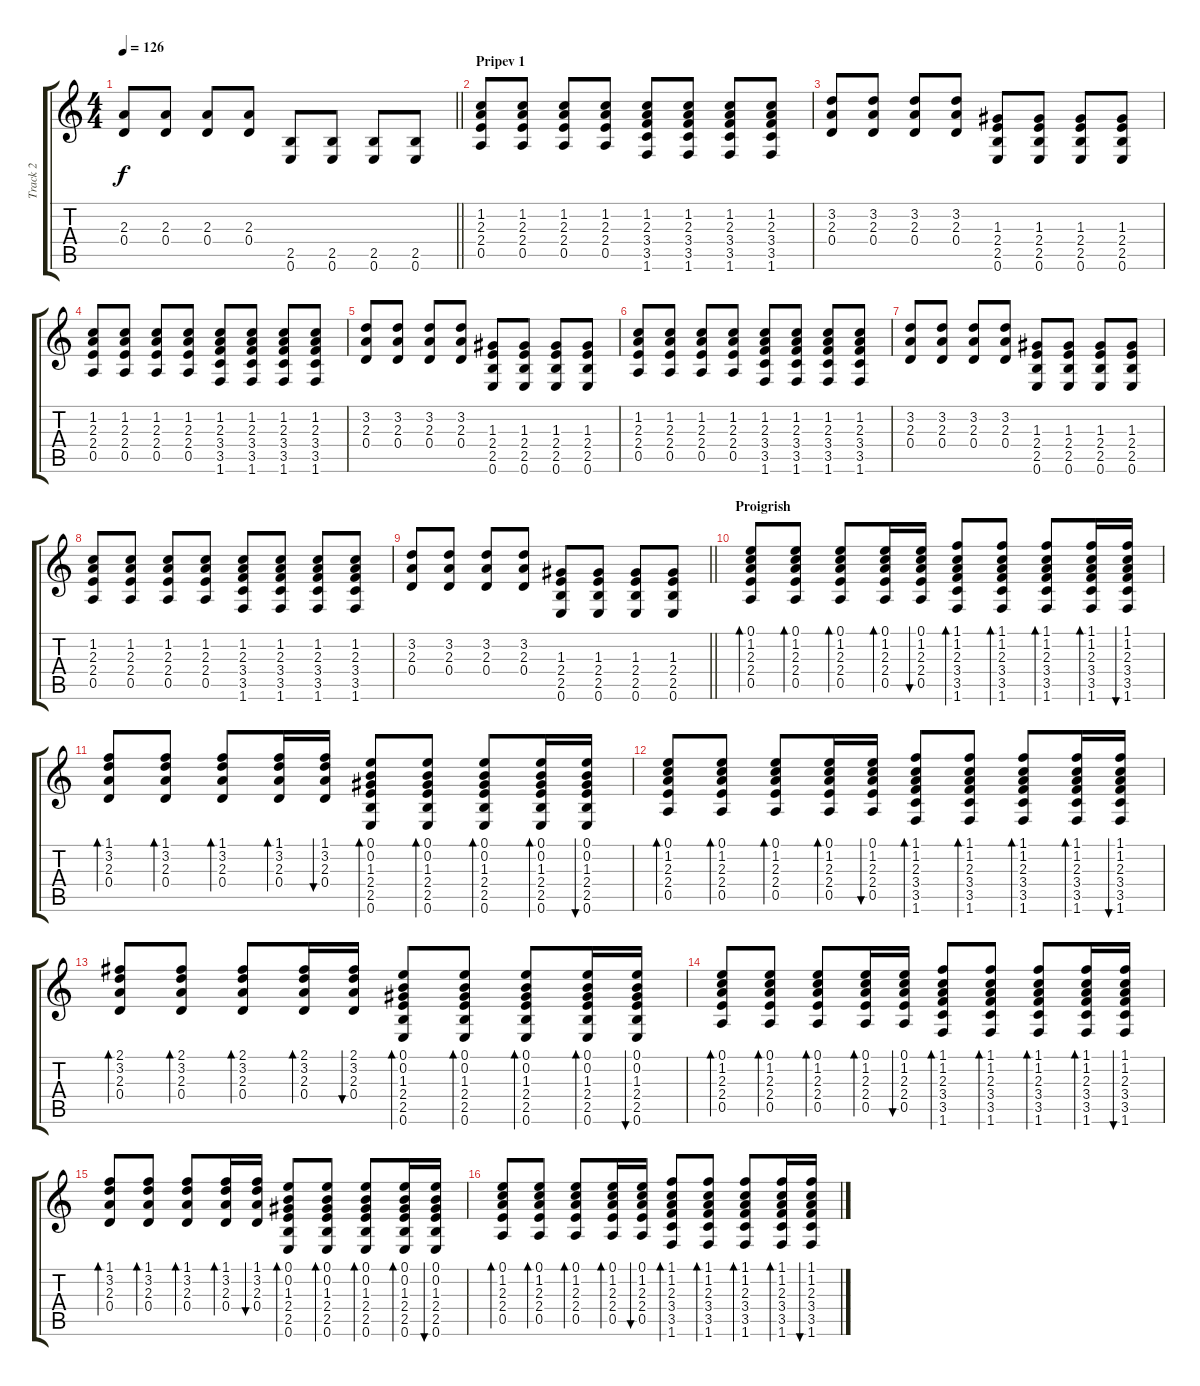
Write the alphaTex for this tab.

\track ("Track 2" "Track 2") {instrument acousticguitarsteel}
\staff {score tabs}
\tuning (E4 B3 G3 D3 A2 E2) {hide}
\ts (4 4)
\tempo 126
\clef g2
\barLineRight lightlight
\ks c
(2.3 0.4).8{dy f} (2.3 0.4).8 (2.3 0.4).8 (2.3 0.4).8 (2.5 0.6).8 (2.5 0.6).8 (2.5 0.6).8 (2.5 0.6).8 |
\section ("" "Pripev 1")
(1.2 2.3 2.4 0.5).8 (1.2 2.3 2.4 0.5).8 (1.2 2.3 2.4 0.5).8 (1.2 2.3 2.4 0.5).8 (1.2 2.3 3.4 3.5 1.6).8 (1.2 2.3 3.4 3.5 1.6).8 (1.2 2.3 3.4 3.5 1.6).8 (1.2 2.3 3.4 3.5 1.6).8 |
(3.2 2.3 0.4).8 (3.2 2.3 0.4).8 (3.2 2.3 0.4).8 (3.2 2.3 0.4).8 (1.3 2.4 2.5 0.6).8 (1.3 2.4 2.5 0.6).8 (1.3 2.4 2.5 0.6).8 (1.3 2.4 2.5 0.6).8 |
(1.2 2.3 2.4 0.5).8 (1.2 2.3 2.4 0.5).8 (1.2 2.3 2.4 0.5).8 (1.2 2.3 2.4 0.5).8 (1.2 2.3 3.4 3.5 1.6).8 (1.2 2.3 3.4 3.5 1.6).8 (1.2 2.3 3.4 3.5 1.6).8 (1.2 2.3 3.4 3.5 1.6).8 |
(3.2 2.3 0.4).8 (3.2 2.3 0.4).8 (3.2 2.3 0.4).8 (3.2 2.3 0.4).8 (1.3 2.4 2.5 0.6).8 (1.3 2.4 2.5 0.6).8 (1.3 2.4 2.5 0.6).8 (1.3 2.4 2.5 0.6).8 |
(1.2 2.3 2.4 0.5).8 (1.2 2.3 2.4 0.5).8 (1.2 2.3 2.4 0.5).8 (1.2 2.3 2.4 0.5).8 (1.2 2.3 3.4 3.5 1.6).8 (1.2 2.3 3.4 3.5 1.6).8 (1.2 2.3 3.4 3.5 1.6).8 (1.2 2.3 3.4 3.5 1.6).8 |
(3.2 2.3 0.4).8 (3.2 2.3 0.4).8 (3.2 2.3 0.4).8 (3.2 2.3 0.4).8 (1.3 2.4 2.5 0.6).8 (1.3 2.4 2.5 0.6).8 (1.3 2.4 2.5 0.6).8 (1.3 2.4 2.5 0.6).8 |
(1.2 2.3 2.4 0.5).8 (1.2 2.3 2.4 0.5).8 (1.2 2.3 2.4 0.5).8 (1.2 2.3 2.4 0.5).8 (1.2 2.3 3.4 3.5 1.6).8 (1.2 2.3 3.4 3.5 1.6).8 (1.2 2.3 3.4 3.5 1.6).8 (1.2 2.3 3.4 3.5 1.6).8 |
\barLineRight lightlight
(3.2 2.3 0.4).8 (3.2 2.3 0.4).8 (3.2 2.3 0.4).8 (3.2 2.3 0.4).8 (1.3 2.4 2.5 0.6).8 (1.3 2.4 2.5 0.6).8 (1.3 2.4 2.5 0.6).8 (1.3 2.4 2.5 0.6).8 |
\section ("" "Proigrish")
(0.1 1.2 2.3 2.4 0.5).8{bd 60} (0.1 1.2 2.3 2.4 0.5).8{bd 60} (0.1 1.2 2.3 2.4 0.5).8{bd 60} (0.1 1.2 2.3 2.4 0.5).16{bd 60} (0.1 1.2 2.3 2.4 0.5).16{bu 60} (1.1 1.2 2.3 3.4 3.5 1.6).8{bd 60} (1.1 1.2 2.3 3.4 3.5 1.6).8{bd 60} (1.1 1.2 2.3 3.4 3.5 1.6).8{bd 60} (1.1 1.2 2.3 3.4 3.5 1.6).16{bd 60} (1.1 1.2 2.3 3.4 3.5 1.6).16{bu 60} |
(1.1 3.2 2.3 0.4).8{bd 60} (1.1 3.2 2.3 0.4).8{bd 60} (1.1 3.2 2.3 0.4).8{bd 60} (1.1 3.2 2.3 0.4).16{bd 60} (1.1 3.2 2.3 0.4).16{bu 60} (0.1 0.2 1.3 2.4 2.5 0.6).8{bd 60} (0.1 0.2 1.3 2.4 2.5 0.6).8{bd 60} (0.1 0.2 1.3 2.4 2.5 0.6).8{bd 60} (0.1 0.2 1.3 2.4 2.5 0.6).16{bd 60} (0.1 0.2 1.3 2.4 2.5 0.6).16{bu 60} |
(0.1 1.2 2.3 2.4 0.5).8{bd 60} (0.1 1.2 2.3 2.4 0.5).8{bd 60} (0.1 1.2 2.3 2.4 0.5).8{bd 60} (0.1 1.2 2.3 2.4 0.5).16{bd 60} (0.1 1.2 2.3 2.4 0.5).16{bu 60} (1.1 1.2 2.3 3.4 3.5 1.6).8{bd 60} (1.1 1.2 2.3 3.4 3.5 1.6).8{bd 60} (1.1 1.2 2.3 3.4 3.5 1.6).8{bd 60} (1.1 1.2 2.3 3.4 3.5 1.6).16{bd 60} (1.1 1.2 2.3 3.4 3.5 1.6).16{bu 60} |
(2.1 3.2 2.3 0.4).8{bd 60} (2.1 3.2 2.3 0.4).8{bd 60} (2.1 3.2 2.3 0.4).8{bd 60} (2.1 3.2 2.3 0.4).16{bd 60} (2.1 3.2 2.3 0.4).16{bu 60} (0.1 0.2 1.3 2.4 2.5 0.6).8{bd 60} (0.1 0.2 1.3 2.4 2.5 0.6).8{bd 60} (0.1 0.2 1.3 2.4 2.5 0.6).8{bd 60} (0.1 0.2 1.3 2.4 2.5 0.6).16{bd 60} (0.1 0.2 1.3 2.4 2.5 0.6).16{bu 60} |
(0.1 1.2 2.3 2.4 0.5).8{bd 60} (0.1 1.2 2.3 2.4 0.5).8{bd 60} (0.1 1.2 2.3 2.4 0.5).8{bd 60} (0.1 1.2 2.3 2.4 0.5).16{bd 60} (0.1 1.2 2.3 2.4 0.5).16{bu 60} (1.1 1.2 2.3 3.4 3.5 1.6).8{bd 60} (1.1 1.2 2.3 3.4 3.5 1.6).8{bd 60} (1.1 1.2 2.3 3.4 3.5 1.6).8{bd 60} (1.1 1.2 2.3 3.4 3.5 1.6).16{bd 60} (1.1 1.2 2.3 3.4 3.5 1.6).16{bu 60} |
(1.1 3.2 2.3 0.4).8{bd 60} (1.1 3.2 2.3 0.4).8{bd 60} (1.1 3.2 2.3 0.4).8{bd 60} (1.1 3.2 2.3 0.4).16{bd 60} (1.1 3.2 2.3 0.4).16{bu 60} (0.1 0.2 1.3 2.4 2.5 0.6).8{bd 60} (0.1 0.2 1.3 2.4 2.5 0.6).8{bd 60} (0.1 0.2 1.3 2.4 2.5 0.6).8{bd 60} (0.1 0.2 1.3 2.4 2.5 0.6).16{bd 60} (0.1 0.2 1.3 2.4 2.5 0.6).16{bu 60} |
(0.1 1.2 2.3 2.4 0.5).8{bd 60} (0.1 1.2 2.3 2.4 0.5).8{bd 60} (0.1 1.2 2.3 2.4 0.5).8{bd 60} (0.1 1.2 2.3 2.4 0.5).16{bd 60} (0.1 1.2 2.3 2.4 0.5).16{bu 60} (1.1 1.2 2.3 3.4 3.5 1.6).8{bd 60} (1.1 1.2 2.3 3.4 3.5 1.6).8{bd 60} (1.1 1.2 2.3 3.4 3.5 1.6).8{bd 60} (1.1 1.2 2.3 3.4 3.5 1.6).16{bd 60} (1.1 1.2 2.3 3.4 3.5 1.6).16{bu 60}
